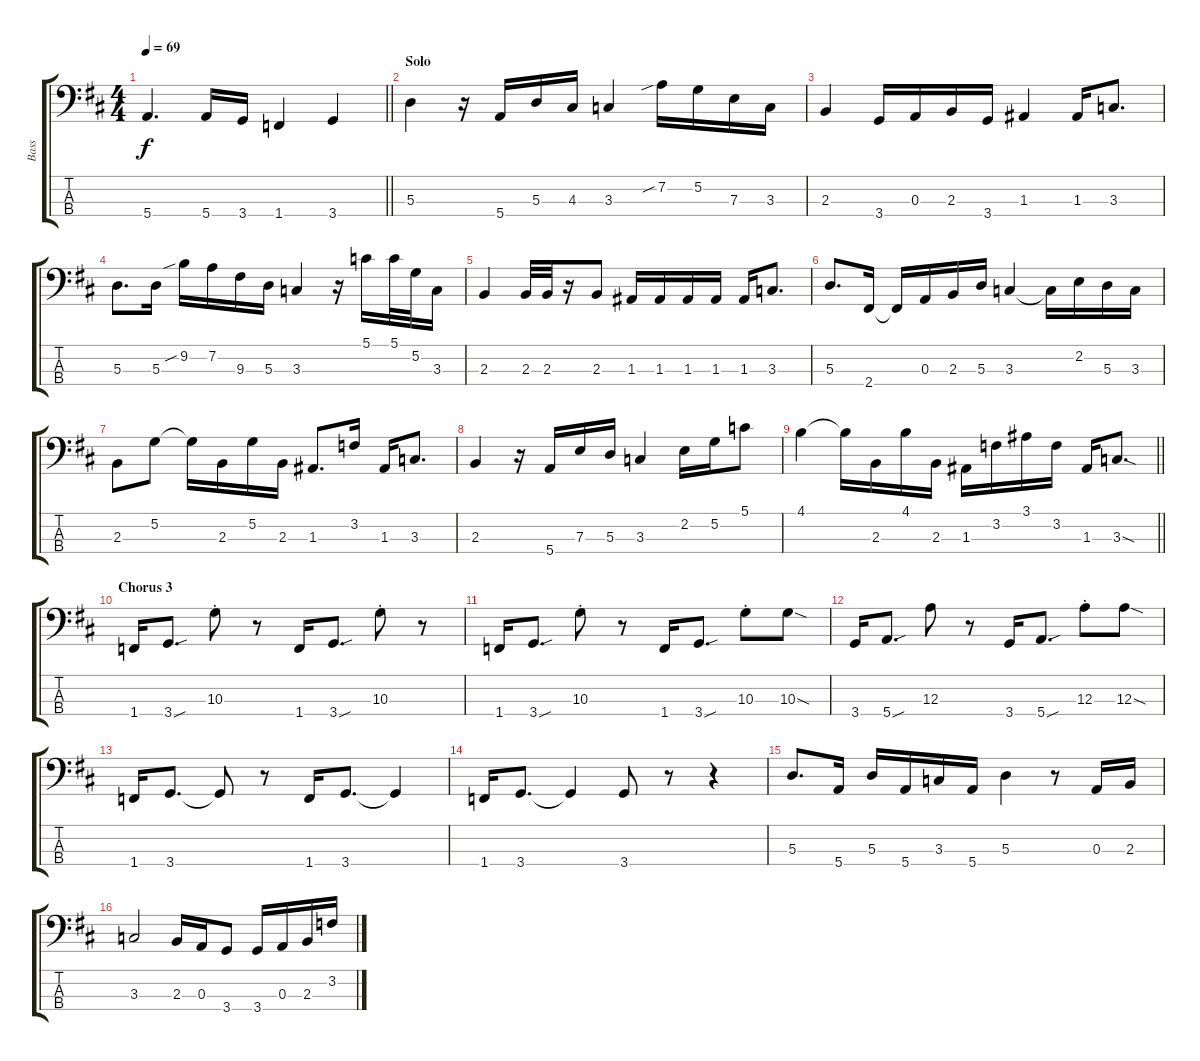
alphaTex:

\track ("Bass" "Bass") {instrument electricbassfinger}
\staff {score tabs}
\tuning (G2 D2 A1 E1) {hide}
\ts (4 4)
\tempo 69
\clef f4
\barLineRight lightlight
\ks d
5.4.4{d dy f} 5.4.16 3.4.16 1.4.4 3.4.4 |
\section ("" "Solo ")
5.3.4 r.16 5.4.16 5.3.16 4.3.16 3.3.4 7.2{sib}.16 5.2.16 7.3.16 3.3.16 |
2.3.4 3.4.16 0.3.16 2.3.16 3.4.16 1.3.4 1.3.16 3.3.8{d} |
5.3.8{d} 5.3.16 9.2{sib}.16 7.2.16 9.3.16 5.3.16 3.3.4 r.16 5.1.16 5.1.32 5.2.32 3.3.16 |
2.3.4 2.3.32 2.3.32 r.16 2.3.8 1.3.16 1.3.16 1.3.16 1.3.16 1.3.16 3.3.8{d} |
5.3.8{d} 2.4.16 2.4{t}.16 0.3.16 2.3.16 5.3.16 3.3.4 3.3{t}.16 2.2.16 5.3.16 3.3.16 |
2.3.8 5.2.8 5.2{t}.16 2.3.16 5.2.16 2.3.16 1.3.8{d} 3.2.16 1.3.16 3.3.8{d} |
2.3.4 r.16 5.4.16 7.3.16 5.3.16 3.3.4 2.2.16 5.2.16 5.1.8 |
\barLineRight lightlight
4.1.4 4.1{t}.16 2.3.16 4.1.16 2.3.16 1.3.16 3.2.16 3.1.16 3.2.16 1.3.16 3.3{sod}.8{d} |
\section ("" "Chorus 3")
1.4.16 3.4{sou}.8{d} 10.3{st}.8 r.8 1.4.16 3.4{sou}.8{d} 10.3{st}.8 r.8 |
1.4.16 3.4{sou}.8{d} 10.3{st}.8 r.8 1.4.16 3.4{sou}.8{d} 10.3{st}.8 10.3{sod}.8 |
3.4.16 5.4{sou}.8{d} 12.3.8 r.8 3.4.16 5.4{sou}.8{d} 12.3{st}.8 12.3{sod}.8 |
1.4.16 3.4.8{d} 3.4{t}.8 r.8 1.4.16 3.4.8{d} 3.4{t}.4 |
1.4.16 3.4.8{d} 3.4{t}.4 3.4.8 r.8 r.4 |
5.3.8{d} 5.4.16 5.3.16 5.4.16 3.3.16 5.4.16 5.3.4 r.8 0.3.16 2.3.16 |
3.3.2 2.3.16 0.3.16 3.4.8 3.4.16 0.3.16 2.3.16 3.2.16
